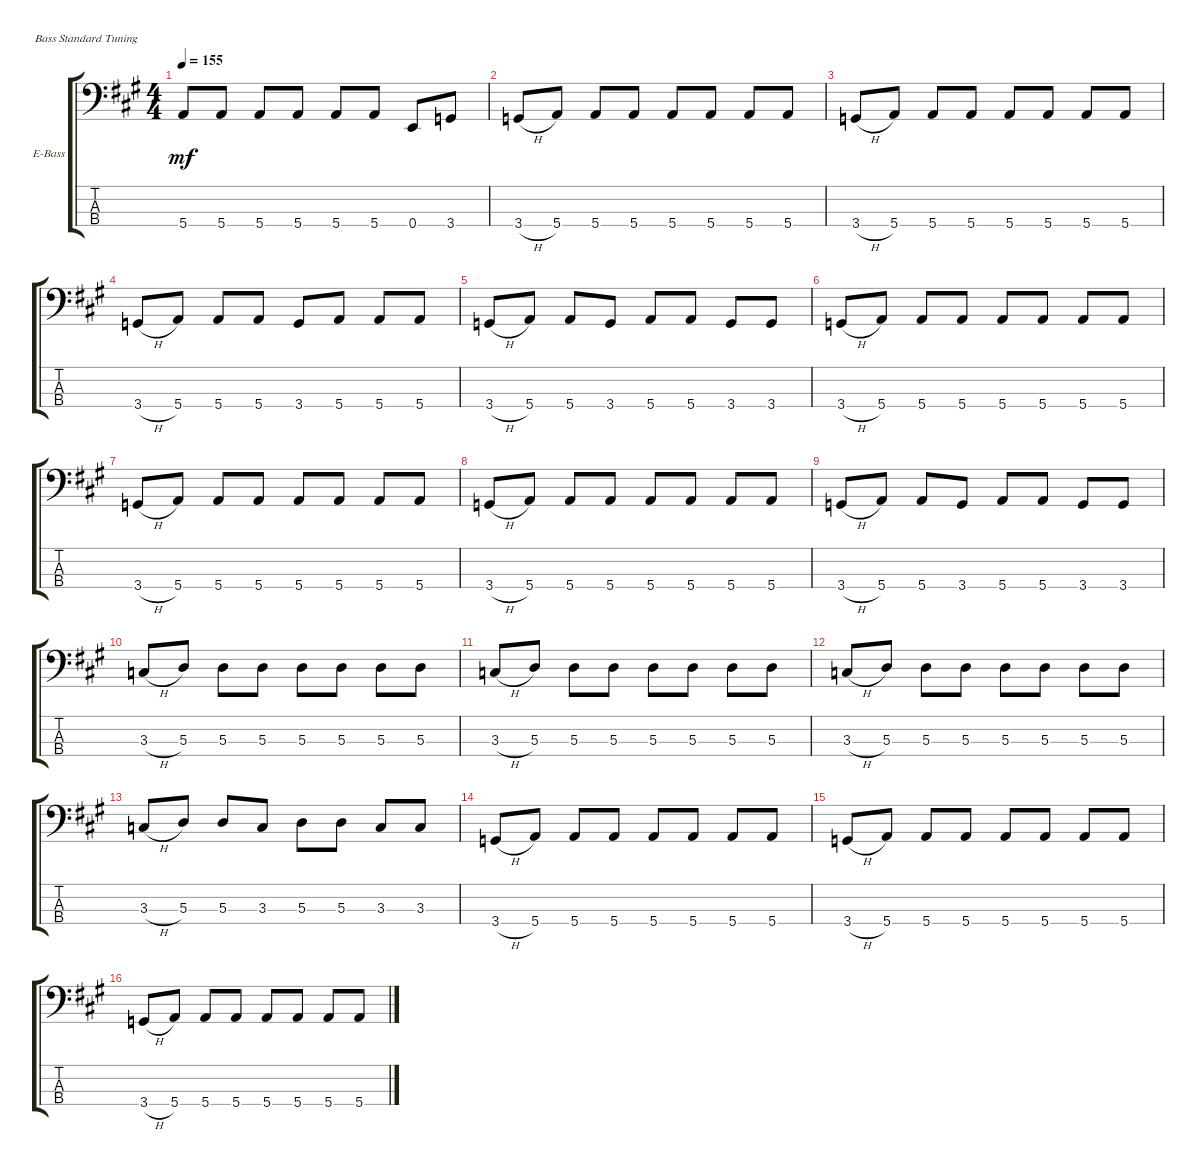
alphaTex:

\defaultSystemsLayout 4
\bracketExtendMode groupsimilarinstruments
\firstSystemTrackNameOrientation horizontal
\otherSystemsTrackNameOrientation horizontal
\track ("John Paul Jones" "E-Bass") {instrument electricbassfinger}
\staff {score tabs}
\tuning (G2 D2 A1 E1)
\ts (4 4)
\tempo 155
\clef f4
\ks a
5.4.8{dy mf} 5.4.8 5.4.8 5.4.8 5.4.8 5.4.8 0.4.8 3.4.8 |
3.4{h}.8 5.4.8 5.4.8 5.4.8 5.4.8 5.4.8 5.4.8 5.4.8 |
3.4{h}.8 5.4.8 5.4.8 5.4.8 5.4.8 5.4.8 5.4.8 5.4.8 |
3.4{h}.8 5.4.8 5.4.8 5.4.8 3.4.8 5.4.8 5.4.8 5.4.8 |
3.4{h}.8 5.4.8 5.4.8 3.4.8 5.4.8 5.4.8 3.4.8 3.4.8 |
3.4{h}.8 5.4.8 5.4.8 5.4.8 5.4.8 5.4.8 5.4.8 5.4.8 |
3.4{h}.8 5.4.8 5.4.8 5.4.8 5.4.8 5.4.8 5.4.8 5.4.8 |
3.4{h}.8 5.4.8 5.4.8 5.4.8 5.4.8 5.4.8 5.4.8 5.4.8 |
3.4{h}.8 5.4.8 5.4.8 3.4.8 5.4.8 5.4.8 3.4.8 3.4.8 |
3.3{h}.8 5.3.8 5.3.8 5.3.8 5.3.8 5.3.8 5.3.8 5.3.8 |
3.3{h}.8 5.3.8 5.3.8 5.3.8 5.3.8 5.3.8 5.3.8 5.3.8 |
3.3{h}.8 5.3.8 5.3.8 5.3.8 5.3.8 5.3.8 5.3.8 5.3.8 |
3.3{h}.8 5.3.8 5.3.8 3.3.8 5.3.8 5.3.8 3.3.8 3.3.8 |
3.4{h}.8 5.4.8 5.4.8 5.4.8 5.4.8 5.4.8 5.4.8 5.4.8 |
3.4{h}.8 5.4.8 5.4.8 5.4.8 5.4.8 5.4.8 5.4.8 5.4.8 |
3.4{h}.8 5.4.8 5.4.8 5.4.8 5.4.8 5.4.8 5.4.8 5.4.8
